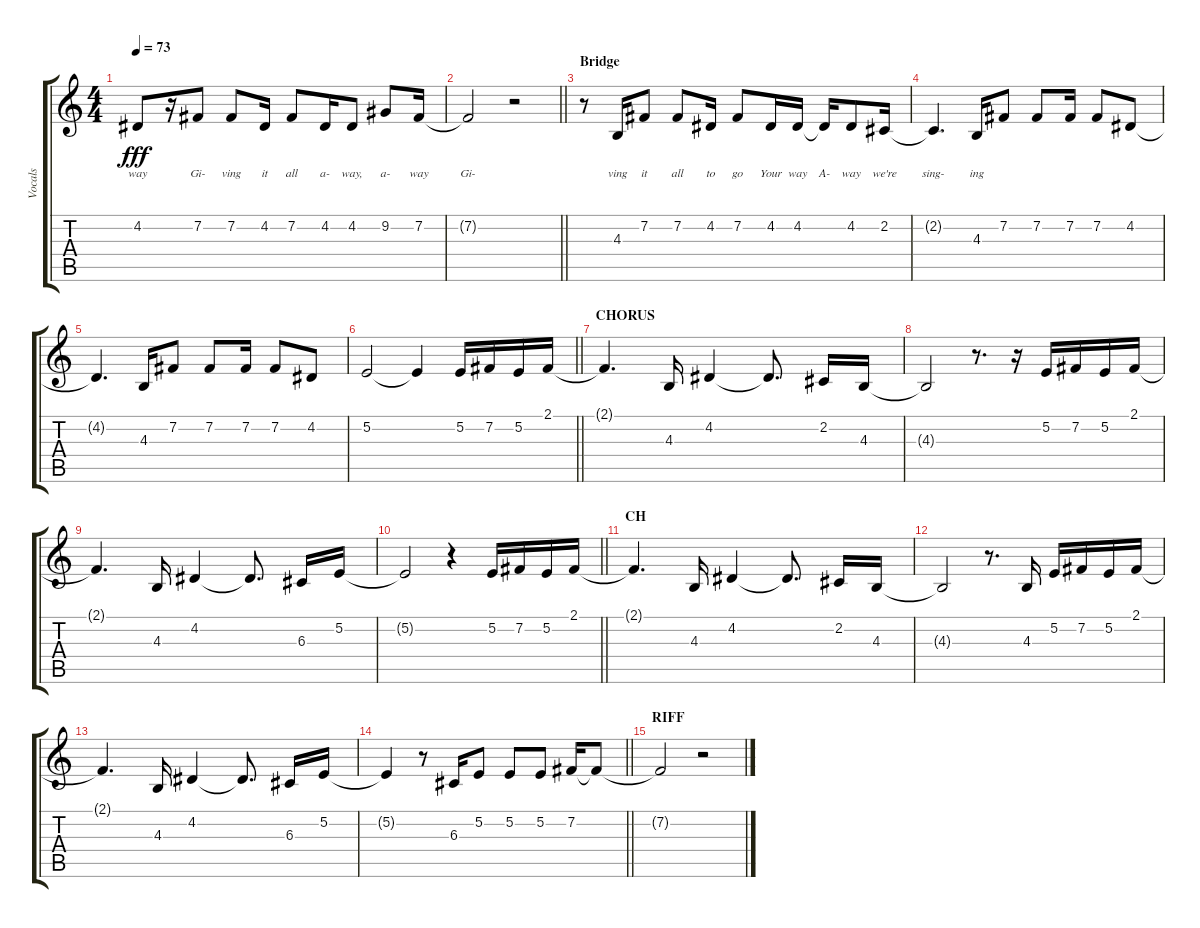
\track ("Vocals" "Vocals") {instrument englishhorn}
\staff {score tabs}
\tuning (E4 B3 G3 D3 A2 E2) {hide}
\ts (4 4)
\tempo 73
\clef g2
\ks c
4.2{t}.8{lyrics (0 "way") lyrics (1 "") lyrics (2 "") lyrics (3 "") lyrics (4 "") dy fff} r.16 7.2.8{lyrics (0 "Gi-") lyrics (1 "") lyrics (2 "") lyrics (3 "") lyrics (4 "")} 7.2.8{lyrics (0 "ving") lyrics (1 "") lyrics (2 "") lyrics (3 "") lyrics (4 "")} 4.2.16{lyrics (0 "it") lyrics (1 "") lyrics (2 "") lyrics (3 "") lyrics (4 "")} 7.2.8{lyrics (0 "all") lyrics (1 "") lyrics (2 "") lyrics (3 "") lyrics (4 "")} 4.2.16{lyrics (0 "a-") lyrics (1 "") lyrics (2 "") lyrics (3 "") lyrics (4 "")} 4.2.8{lyrics (0 "way,") lyrics (1 "") lyrics (2 "") lyrics (3 "") lyrics (4 "")} 9.2.8{lyrics (0 "a-") lyrics (1 "") lyrics (2 "") lyrics (3 "") lyrics (4 "")} 7.2.16{lyrics (0 "way") lyrics (1 "") lyrics (2 "") lyrics (3 "") lyrics (4 "")} |
\barLineRight lightlight
7.2{t}.2{lyrics (0 "Gi-") lyrics (1 "") lyrics (2 "") lyrics (3 "") lyrics (4 "")} r.2 |
\section ("" "Bridge")
r.8 4.3.16{lyrics (0 "ving") lyrics (1 "") lyrics (2 "") lyrics (3 "") lyrics (4 "")} 7.2.8{lyrics (0 "it") lyrics (1 "") lyrics (2 "") lyrics (3 "") lyrics (4 "")} 7.2.8{lyrics (0 "all") lyrics (1 "") lyrics (2 "") lyrics (3 "") lyrics (4 "")} 4.2.16{lyrics (0 "to") lyrics (1 "") lyrics (2 "") lyrics (3 "") lyrics (4 "")} 7.2.8{lyrics (0 "go") lyrics (1 "") lyrics (2 "") lyrics (3 "") lyrics (4 "")} 4.2.16{lyrics (0 "Your") lyrics (1 "") lyrics (2 "") lyrics (3 "") lyrics (4 "")} 4.2.16{lyrics (0 "way") lyrics (1 "") lyrics (2 "") lyrics (3 "") lyrics (4 "")} 4.2{t}.16{lyrics (0 "A-") lyrics (1 "") lyrics (2 "") lyrics (3 "") lyrics (4 "")} 4.2.8{lyrics (0 "way") lyrics (1 "") lyrics (2 "") lyrics (3 "") lyrics (4 "")} 2.2.16{lyrics (0 "we're") lyrics (1 "") lyrics (2 "") lyrics (3 "") lyrics (4 "")} |
2.2{t}.4{d lyrics (0 "sing-") lyrics (1 "") lyrics (2 "") lyrics (3 "") lyrics (4 "")} 4.3.16{lyrics (0 "ing") lyrics (1 "") lyrics (2 "") lyrics (3 "") lyrics (4 "")} 7.2.8 7.2.8 7.2.16 7.2.8 4.2.8 |
4.2{t}.4{d} 4.3.16 7.2.8 7.2.8 7.2.16 7.2.8 4.2.8 |
\barLineRight lightlight
5.2.2 5.2{t}.4 5.2.16 7.2.16 5.2.16 2.1.16 |
\section ("" "CHORUS")
2.1{t}.4{d} 4.3.16 4.2.4 4.2{t}.8{d} 2.2.16 4.3.16 |
4.3{t}.2 r.8{d} r.16 5.2.16 7.2.16 5.2.16 2.1.16 |
2.1{t}.4{d} 4.3.16 4.2.4 4.2{t}.8{d} 6.3.16 5.2.16 |
\barLineRight lightlight
5.2{t}.2 r.4 5.2.16 7.2.16 5.2.16 2.1.16 |
\section ("" "CH")
2.1{t}.4{d} 4.3.16 4.2.4 4.2{t}.8{d} 2.2.16 4.3.16 |
4.3{t}.2 r.8{d} 4.3.16 5.2.16 7.2.16 5.2.16 2.1.16 |
2.1{t}.4{d} 4.3.16 4.2.4 4.2{t}.8{d} 6.3.16 5.2.16 |
\barLineRight lightlight
5.2{t}.4 r.8 6.3.16 5.2.8 5.2.8 5.2.8 7.2.16 7.2{t}.8 |
\section ("" "RIFF")
7.2{t}.2 r.2
